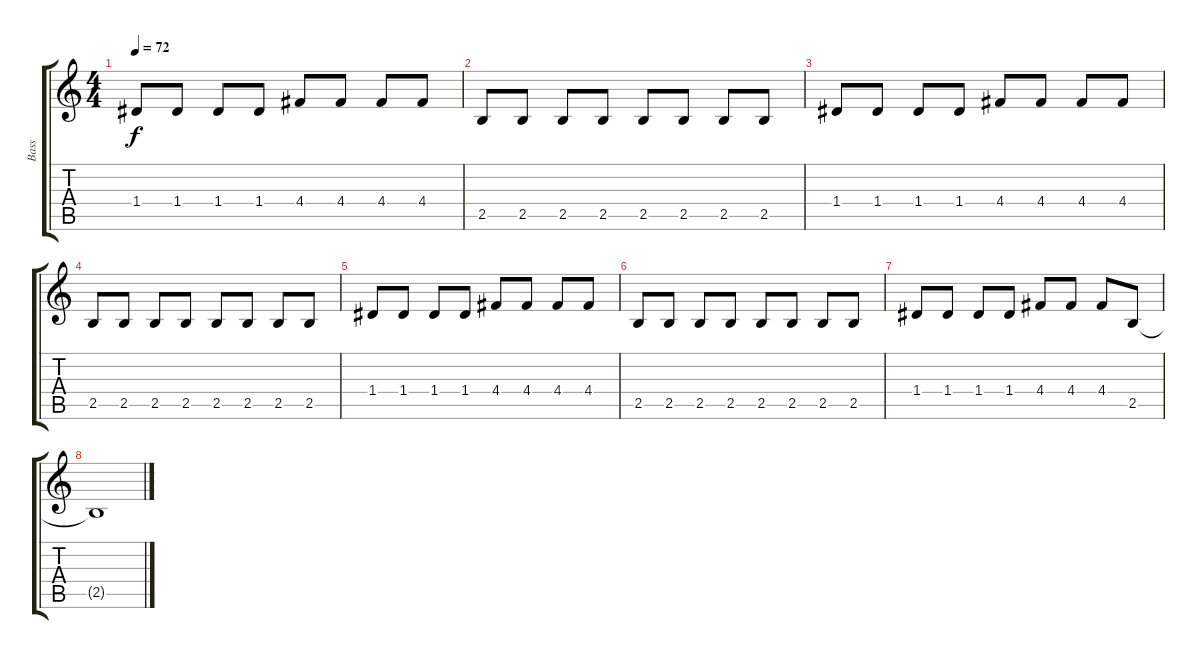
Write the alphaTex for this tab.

\track ("Bass" "Bass") {instrument electricbassfinger}
\staff {score tabs}
\tuning (E4 B3 G3 D3 A2 E2) {hide}
\ts (4 4)
\tempo 72
\clef g2
\ks c
1.4.8{dy f} 1.4.8 1.4.8 1.4.8 4.4.8 4.4.8 4.4.8 4.4.8 |
2.5.8 2.5.8 2.5.8 2.5.8 2.5.8 2.5.8 2.5.8 2.5.8 |
1.4.8 1.4.8 1.4.8 1.4.8 4.4.8 4.4.8 4.4.8 4.4.8 |
2.5.8 2.5.8 2.5.8 2.5.8 2.5.8 2.5.8 2.5.8 2.5.8 |
1.4.8 1.4.8 1.4.8 1.4.8 4.4.8 4.4.8 4.4.8 4.4.8 |
2.5.8 2.5.8 2.5.8 2.5.8 2.5.8 2.5.8 2.5.8 2.5.8 |
1.4.8 1.4.8 1.4.8 1.4.8 4.4.8 4.4.8 4.4.8 2.5.8 |
2.5{t}.1
